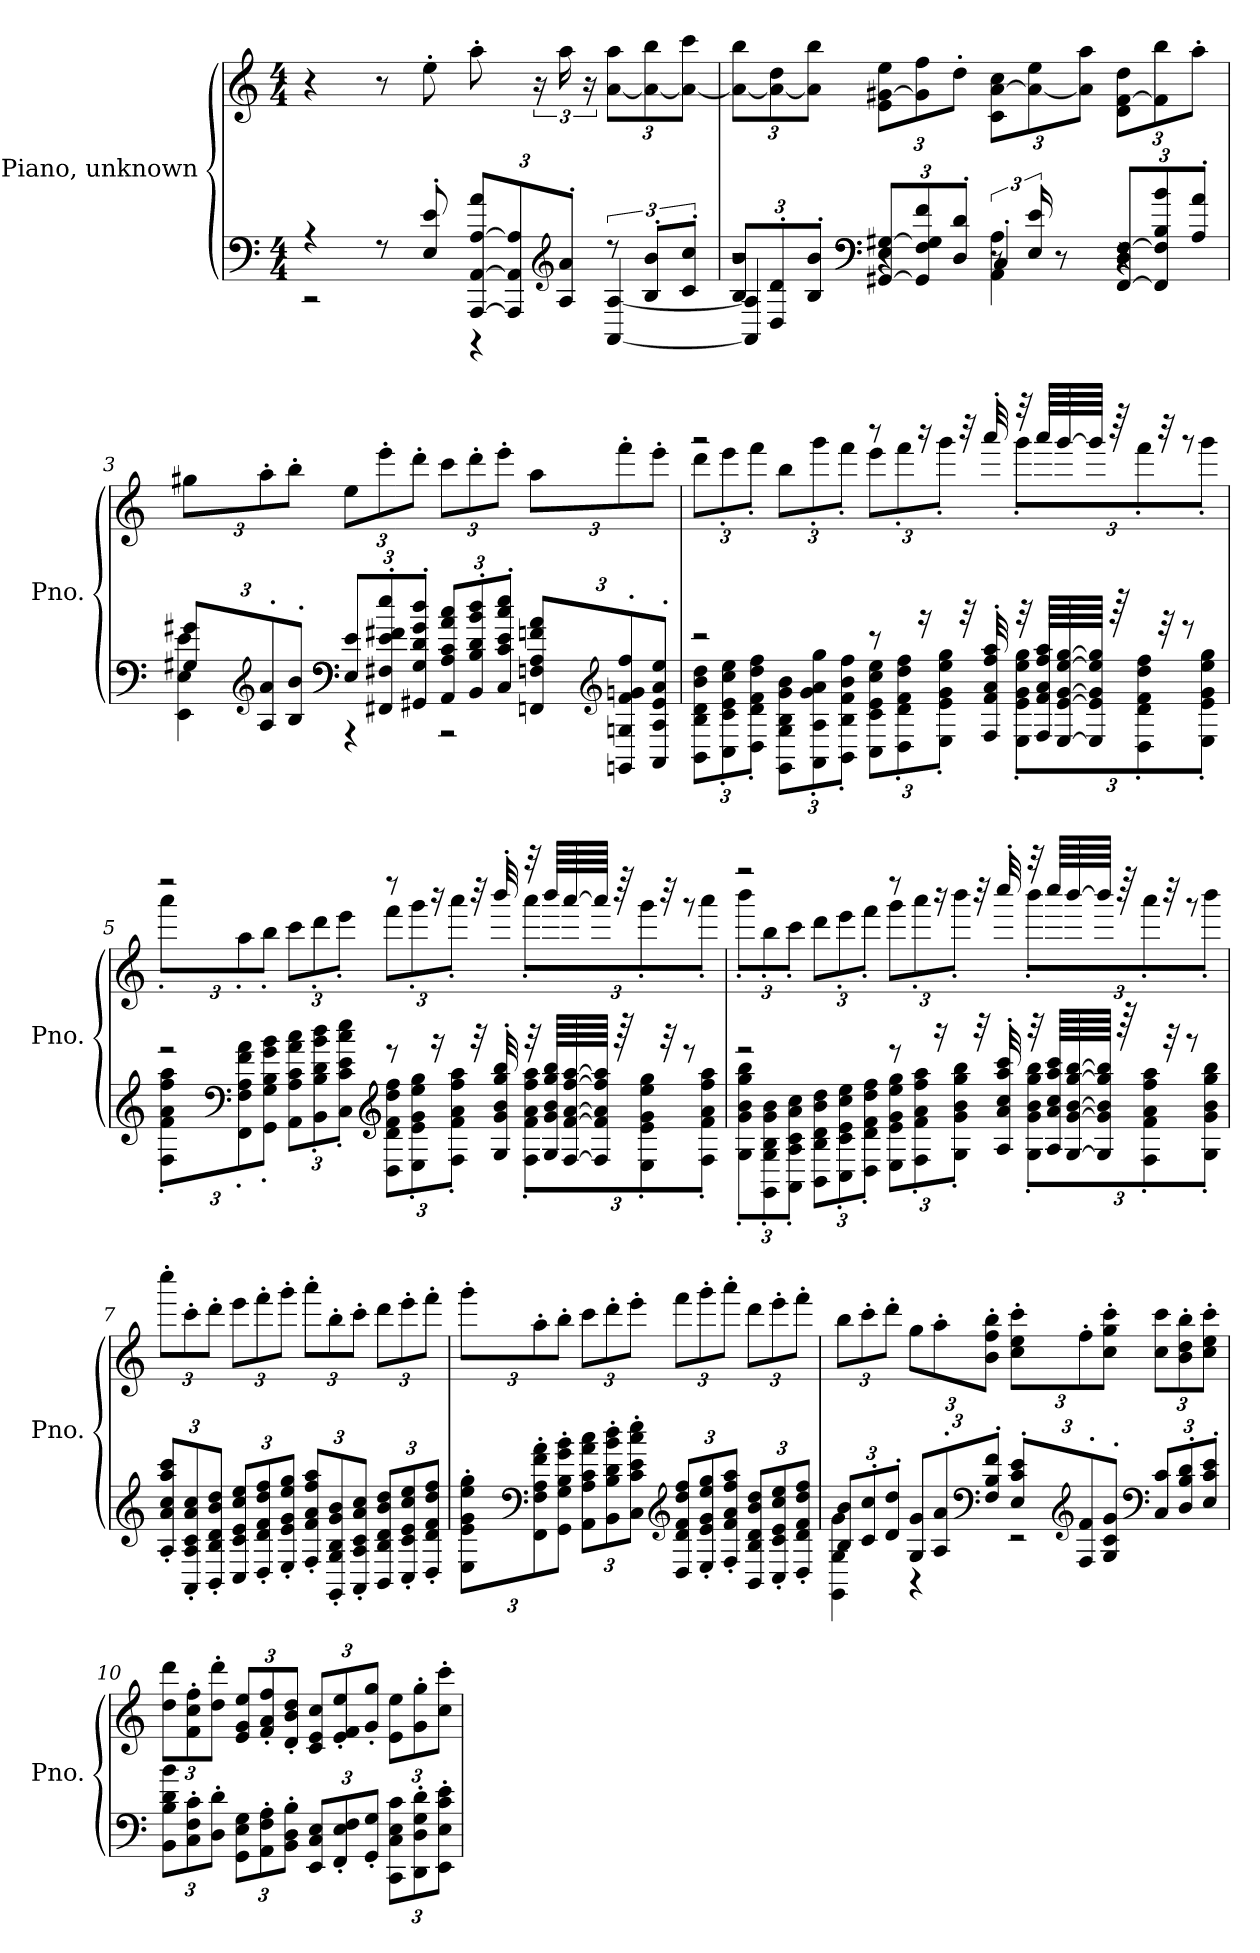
**kern	**kern
*part1	*part1
*staff2	*staff1
*I"Piano, unknown	*
*I'Pno.	*
*clefF4	*clefG2
*k[]	*k[]
*M4/4	*M4/4
*MM120	*MM120
=1	=1
*^	*
4r	2r	4r
8r	.	8r
8E/' 8e/'	.	8ee'\
*Xbrackettup	*	*
[12AAA/ [12AA/ [12A/ 12a/L	4r	8aa'\
12AAA/] 12AA/] 12A/]	.	.
.	.	24r
*clefG2	*	*
12A/' 12a/'J	.	24aa\
.	.	24r
*brackettup	*	*Xbrackettup
12r	[4AA/ [4A/	[12a\ 12aa\L
12B/' 12b/'L	.	12a\_ 12bb\
12c/' 12cc/'J	.	12a\_ 12ccc\J
*v	*v	*
=2	=2
*Xbrackettup	*
*^	*
*	*^	*
12B/ 12b/L	2r	4AA/] 4A/]	12a\_ 12bb\L
12D/' 12d/'	.	.	12a\_ 12dd\
12B/' 12b/'J	.	.	12a\] 12bb\J
*clefF4	*	*	*
[12GG#X/ 12E/ [12G#X/L	.	4r	12e\ [12g#X\ 12ee\L
12GG#/] 12F/ 12G#/] 12f/	.	.	12g#\] 12ff\
12D/' 12d/'J	.	.	12dd'\J
*brackettup	*	*	*
12r	4AA\ 4A\	4C'/	12c\ [12a\ 12cc\L
24E/ 24e/	.	.	12a\_ 12ee\
8r	.	.	.
.	.	.	12a\] 12aa\J
*Xbrackettup	*	*	*
[12FF/ 12D/ [12F/L	4r	4r	12d\ [12f\ 12dd\L
12FF/] 12F/] 12B/ 12b/	.	.	12f\] 12bb\
12A/' 12a/'J	.	.	12aa'\J
*	*v	*v	*
!!LO:LB:g=z
=3	=3	=3
12G#X/ 12g#X/L	4EE\ 4E\ 4e\	12gg#X\L
*clefG2	*	*
12A/' 12a/'	.	12aa'\
12B/' 12b/'J	.	12bb'\J
*clefF4	*	*
12E/ 12e/L	4r	12ee\L
12FF#X/' 12F#X/' 12e/' 12f#X/' 12ee/'	.	12eee'\
12GG#X/' 12G#/' 12d/' 12g#/' 12dd/'J	.	12ddd'\J
12AA/ 12A/ 12c/ 12a/ 12cc/L	2r	12ccc\L
12BB/' 12B/' 12d/' 12b/' 12dd/'	.	12ddd'\
12C/' 12c/' 12e/' 12cc/' 12ee/'J	.	12eee'\J
12FFn/ 12Fn/ 12A/ 12fn/ 12a/L	.	12aa\L
*clefG2	*	*
12GGn/' 12Gn/' 12f/' 12gn/' 12ff/'	.	12fff'\
12AA/' 12A/' 12e/' 12a/' 12ee/'J	.	12eee'\J
!!LO:LB:g=z
=4	=4	=4
*	*	*^
2r	12BB\ 12B\ 12d\ 12b\ 12dd\L	2r	12ddd\L
.	12C\' 12c\' 12e\' 12cc\' 12ee\'	.	12eee'\
.	12D\' 12d\' 12f\' 12dd\' 12ff\'J	.	12fff'\J
.	12GG\ 12G\ 12B\ 12g\ 12b\L	.	12bb\L
.	12AA\' 12A\' 12g\' 12a\' 12gg\'	.	12ggg'\
.	12BB\' 12B\' 12f\' 12b\' 12ff\'J	.	12fff'\J
8r	12C\ 12c\ 12e\ 12cc\ 12ee\L	8r	12eee\L
.	12D\' 12d\' 12f\' 12dd\' 12ff\'	.	12fff'\
16r	.	16r	.
.	12E\' 12e\' 12g\' 12ee\' 12gg\'J	.	12ggg'\J
32r	.	32r	.
32F/' 32f/' 32a/' 32ff/' 32aa/'	.	32aaa'/	.
32r	12E\' 12e\' 12g\' 12ee\' 12gg\'L	32r	12ggg'\L
64F/ 64f/ 64a/ 64ff/ 64aa/LLLL	.	64aaa/LLLL	.
[64E/ [64e/ [64g/ [64ee/ [64gg/	.	[64ggg/	.
64E/] 64e/] 64g/] 64ee/] 64gg/]JJJJ	.	64ggg/JJJJ]	.
64r	.	64r	.
.	12D\' 12d\' 12f\' 12dd\' 12ff\'	.	12fff'\
32r	.	32r	.
8r	.	8r	.
.	12E\' 12e\' 12g\' 12ee\' 12gg\'J	.	12ggg'\J
!!LO:LB:g=z	!!
=5	=5	=5	=5
2r	12F\' 12f\' 12a\' 12ff\' 12aa\'L	2r	12aaa'\L
*clefF4	*	*	*
.	12FF\' 12F\' 12A\' 12f\' 12a\'	.	12aa'\
.	12GG\' 12G\' 12B\' 12g\' 12b\'J	.	12bb'\J
.	12AA\ 12A\ 12c\ 12a\ 12cc\L	.	12ccc\L
.	12BB\' 12B\' 12d\' 12b\' 12dd\'	.	12ddd'\
.	12C\' 12c\' 12e\' 12cc\' 12ee\'J	.	12eee'\J
*clefG2	*	*	*
8r	12D\ 12d\ 12f\ 12dd\ 12ff\L	8r	12fff\L
.	12E\' 12e\' 12g\' 12ee\' 12gg\'	.	12ggg'\
16r	.	16r	.
.	12F\' 12f\' 12a\' 12ff\' 12aa\'J	.	12aaa'\J
32r	.	32r	.
32G/' 32g/' 32b/' 32gg/' 32bb/'	.	32bbb'/	.
32r	12F\' 12f\' 12a\' 12ff\' 12aa\'L	32r	12aaa'\L
64G/ 64g/ 64b/ 64gg/ 64bb/LLLL	.	64bbb/LLLL	.
[64F/ [64f/ [64a/ [64ff/ [64aa/	.	[64aaa/	.
64F/] 64f/] 64a/] 64ff/] 64aa/]JJJJ	.	64aaa/JJJJ]	.
64r	.	64r	.
.	12E\' 12e\' 12g\' 12ee\' 12gg\'	.	12ggg'\
32r	.	32r	.
8r	.	8r	.
.	12F\' 12f\' 12a\' 12ff\' 12aa\'J	.	12aaa'\J
!!LO:LB:g=z	!!
=6	=6	=6	=6
2r	12G\' 12g\' 12b\' 12gg\' 12bb\'L	2r	12bbb'\L
.	12GG\' 12G\' 12B\' 12g\' 12b\'	.	12bb'\
.	12AA\' 12A\' 12c\' 12a\' 12cc\'J	.	12ccc'\J
.	12BB\ 12B\ 12d\ 12b\ 12dd\L	.	12ddd\L
.	12C\' 12c\' 12e\' 12cc\' 12ee\'	.	12eee'\
.	12D\' 12d\' 12f\' 12dd\' 12ff\'J	.	12fff'\J
8r	12E\ 12e\ 12g\ 12ee\ 12gg\L	8r	12ggg\L
.	12F\' 12f\' 12a\' 12ff\' 12aa\'	.	12aaa'\
16r	.	16r	.
.	12G\' 12g\' 12b\' 12gg\' 12bb\'J	.	12bbb'\J
32r	.	32r	.
32A/' 32a/' 32cc/' 32aa/' 32ccc/'	.	32cccc'/	.
32r	12G\' 12g\' 12b\' 12gg\' 12bb\'L	32r	12bbb'\L
64A/ 64a/ 64cc/ 64aa/ 64ccc/LLLL	.	64cccc/LLLL	.
[64G/ [64g/ [64b/ [64gg/ [64bb/	.	[64bbb/	.
64G/] 64g/] 64b/] 64gg/] 64bb/]JJJJ	.	64bbb/JJJJ]	.
64r	.	64r	.
.	12F\' 12f\' 12a\' 12ff\' 12aa\'	.	12aaa'\
32r	.	32r	.
8r	.	8r	.
.	12G\' 12g\' 12b\' 12gg\' 12bb\'J	.	12bbb'\J
*v	*v	*	*
*	*v	*v
=7	=7
12A/' 12a/' 12cc/' 12aa/' 12ccc/'L	12cccc'\L
12AA/' 12A/' 12c/' 12a/' 12cc/'	12ccc'\
12BB/' 12B/' 12d/' 12b/' 12dd/'J	12ddd'\J
12C/ 12c/ 12e/ 12cc/ 12ee/L	12eee\L
12D/' 12d/' 12f/' 12dd/' 12ff/'	12fff'\
12E/' 12e/' 12g/' 12ee/' 12gg/'J	12ggg'\J
12F/' 12f/' 12a/' 12ff/' 12aa/'L	12aaa'\L
12GG/' 12G/' 12B/' 12g/' 12b/'	12bb'\
12AA/' 12A/' 12c/' 12a/' 12cc/'J	12ccc'\J
12BB/ 12B/ 12d/ 12b/ 12dd/L	12ddd\L
12C/' 12c/' 12e/' 12cc/' 12ee/'	12eee'\
12D/' 12d/' 12f/' 12dd/' 12ff/'J	12fff'\J
!!LO:LB:g=z
=8	=8
12E\' 12e\' 12g\' 12ee\' 12gg\'L	12ggg'\L
*clefF4	*
12FF\' 12F\' 12A\' 12f\' 12a\'	12aa'\
12GG\' 12G\' 12B\' 12g\' 12b\'J	12bb'\J
12AA\ 12A\ 12c\ 12a\ 12cc\L	12ccc\L
12BB\' 12B\' 12d\' 12b\' 12dd\'	12ddd'\
12C\' 12c\' 12e\' 12cc\' 12ee\'J	12eee'\J
*clefG2	*
12D/ 12d/ 12f/ 12dd/ 12ff/L	12fff\L
12E/' 12e/' 12g/' 12ee/' 12gg/'	12ggg'\
12F/' 12f/' 12a/' 12ff/' 12aa/'J	12aaa'\J
12BB/ 12B/ 12d/ 12b/ 12dd/L	12ddd\L
12C/' 12c/' 12e/' 12cc/' 12ee/'	12eee'\
12D/' 12d/' 12f/' 12dd/' 12ff/'J	12fff'\J
=9	=9
*^	*
12B/ 12b/L	4GG\ 4G\ 4g\	12bb\L
12c/' 12cc/'	.	12ccc'\
12d/' 12dd/'J	.	12ddd'\J
12G/ 12g/L	4r	12gg\L
12A/' 12a/'	.	12aa'\
*clefF4	*	*
12F/' 12B/' 12f/'J	.	12b\' 12ff\' 12bb\'J
12E/' 12c/' 12e/'L	2r	12cc\' 12ee\' 12ccc\'L
*clefG2	*	*
12F/' 12f/'	.	12ff'\
12G/' 12c/' 12g/'J	.	12cc\' 12gg\' 12ccc\'J
*clefF4	*	*
12C/ 12c/L	.	12cc\ 12ccc\L
12D/' 12B/' 12d/'	.	12b\' 12dd\' 12bb\'
12E/' 12c/' 12e/'J	.	12cc\' 12ee\' 12ccc\'J
*v	*v	*
!!LO:PB:g=z
=10	=10
12BB\ 12B\ 12d\ 12b\L	12dd\ 12ddd\L
12C\' 12F\' 12c\'	12f\' 12cc\' 12ff\'
12D\' 12d\'J	12dd\' 12ddd\'J
12GG\ 12E\ 12G\L	12e/ 12g/ 12ee/L
12AA\' 12F\' 12A\'	12f/' 12a/' 12ff/'
12BB\' 12D\' 12B\'J	12d/' 12b/' 12dd/'J
12EE/ 12C/ 12E/L	12c/ 12e/ 12cc/L
12FF/' 12E/' 12F/'	12e/' 12f/' 12ee/'
12GG/' 12G/'J	12g/' 12gg/'J
12CC\ 12C\ 12E\ 12c\L	12e\ 12ee\L
12DD\' 12D\' 12G\' 12d\'	12g\' 12gg\'
12EE\' 12E\' 12c\' 12e\'J	12cc\' 12ccc\'J
=	=
*-	*-
